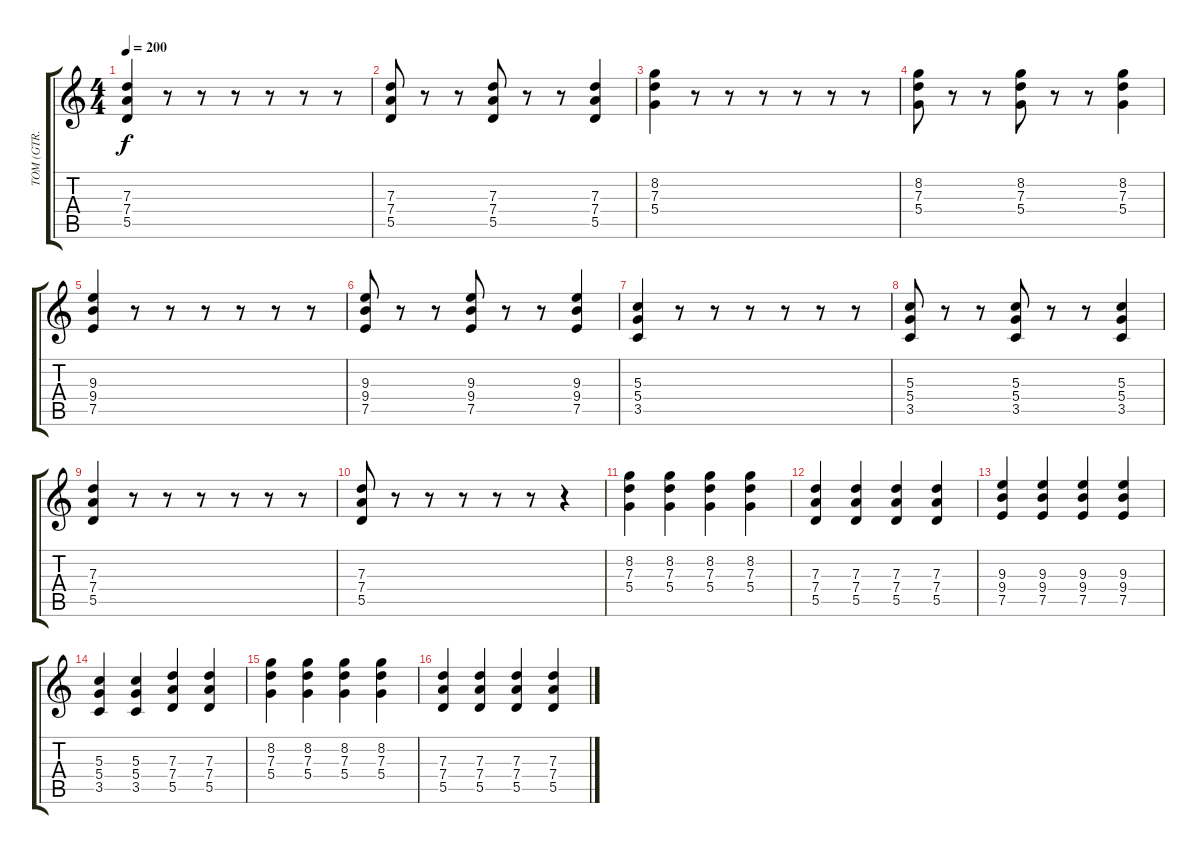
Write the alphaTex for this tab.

\track ("TOM (GTR. DISTORSIONADA)" "TOM (GTR. ") {instrument distortionguitar}
\staff {score tabs}
\tuning (E4 B3 G3 D3 A2 E2) {hide}
\ts (4 4)
\tempo 200
\clef g2
\ks c
(7.3 7.4 5.5).4{dy f} r.8 r.8 r.8 r.8 r.8 r.8 |
(7.3 7.4 5.5).8 r.8 r.8 (7.3 7.4 5.5).8 r.8 r.8 (7.3 7.4 5.5).4 |
(8.2 7.3 5.4).4 r.8 r.8 r.8 r.8 r.8 r.8 |
(8.2 7.3 5.4).8 r.8 r.8 (8.2 7.3 5.4).8 r.8 r.8 (8.2 7.3 5.4).4 |
(9.3 9.4 7.5).4 r.8 r.8 r.8 r.8 r.8 r.8 |
(9.3 9.4 7.5).8 r.8 r.8 (9.3 9.4 7.5).8 r.8 r.8 (9.3 9.4 7.5).4 |
(5.3 5.4 3.5).4 r.8 r.8 r.8 r.8 r.8 r.8 |
(5.3 5.4 3.5).8 r.8 r.8 (5.3 5.4 3.5).8 r.8 r.8 (5.3 5.4 3.5).4 |
(7.3 7.4 5.5).4 r.8 r.8 r.8 r.8 r.8 r.8 |
(7.3 7.4 5.5).8 r.8 r.8 r.8 r.8 r.8 r.4 |
(8.2 7.3 5.4).4 (8.2 7.3 5.4).4 (8.2 7.3 5.4).4 (8.2 7.3 5.4).4 |
(7.3 7.4 5.5).4 (7.3 7.4 5.5).4 (7.3 7.4 5.5).4 (7.3 7.4 5.5).4 |
(9.3 9.4 7.5).4 (9.3 9.4 7.5).4 (9.3 9.4 7.5).4 (9.3 9.4 7.5).4 |
(5.3 5.4 3.5).4 (5.3 5.4 3.5).4 (7.3 7.4 5.5).4 (7.3 7.4 5.5).4 |
(8.2 7.3 5.4).4 (8.2 7.3 5.4).4 (8.2 7.3 5.4).4 (8.2 7.3 5.4).4 |
(7.3 7.4 5.5).4 (7.3 7.4 5.5).4 (7.3 7.4 5.5).4 (7.3 7.4 5.5).4
